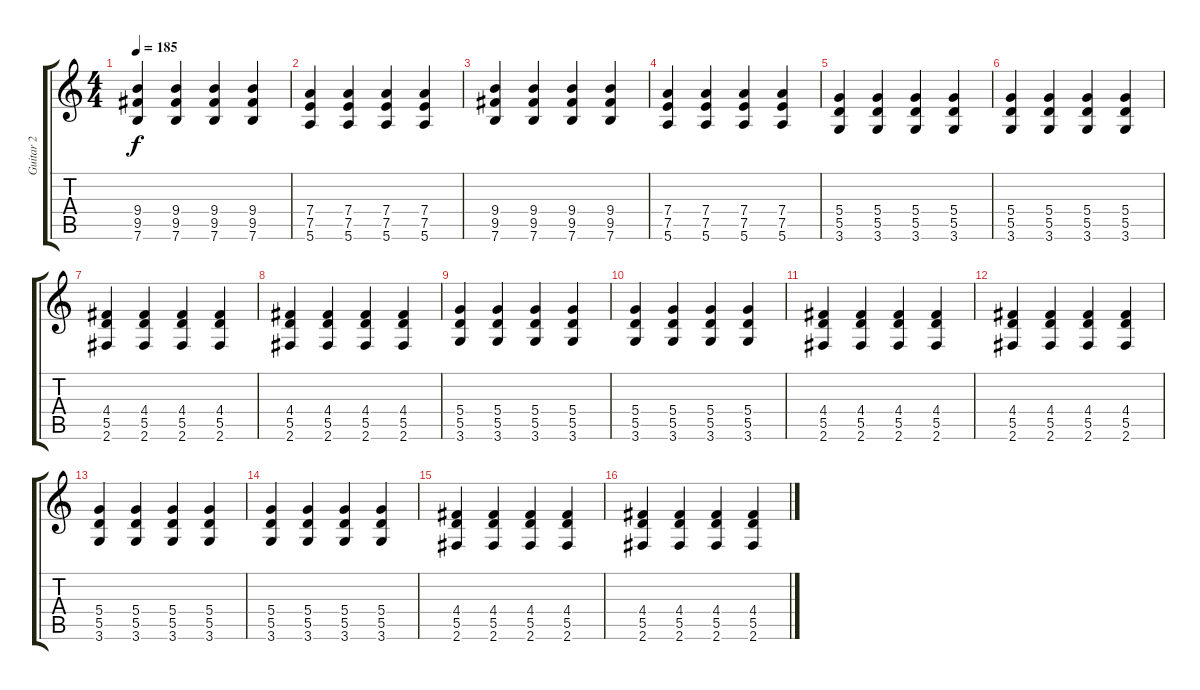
\track ("Guitar 2" "Guitar 2") {instrument overdrivenguitar}
\staff {score tabs}
\tuning (E4 B3 G3 D3 A2 E2) {hide}
\ts (4 4)
\tempo 185
\clef g2
\ks c
(9.4 9.5 7.6).4{dy f} (9.4 9.5 7.6).4 (9.4 9.5 7.6).4 (9.4 9.5 7.6).4 |
(7.4 7.5 5.6).4 (7.4 7.5 5.6).4 (7.4 7.5 5.6).4 (7.4 7.5 5.6).4 |
(9.4 9.5 7.6).4 (9.4 9.5 7.6).4 (9.4 9.5 7.6).4 (9.4 9.5 7.6).4 |
(7.4 7.5 5.6).4 (7.4 7.5 5.6).4 (7.4 7.5 5.6).4 (7.4 7.5 5.6).4 |
(5.4 5.5 3.6).4 (5.4 5.5 3.6).4 (5.4 5.5 3.6).4 (5.4 5.5 3.6).4 |
(5.4 5.5 3.6).4 (5.4 5.5 3.6).4 (5.4 5.5 3.6).4 (5.4 5.5 3.6).4 |
(4.4 5.5 2.6).4 (4.4 5.5 2.6).4 (4.4 5.5 2.6).4 (4.4 5.5 2.6).4 |
(4.4 5.5 2.6).4 (4.4 5.5 2.6).4 (4.4 5.5 2.6).4 (4.4 5.5 2.6).4 |
(5.4 5.5 3.6).4 (5.4 5.5 3.6).4 (5.4 5.5 3.6).4 (5.4 5.5 3.6).4 |
(5.4 5.5 3.6).4 (5.4 5.5 3.6).4 (5.4 5.5 3.6).4 (5.4 5.5 3.6).4 |
(4.4 5.5 2.6).4 (4.4 5.5 2.6).4 (4.4 5.5 2.6).4 (4.4 5.5 2.6).4 |
(4.4 5.5 2.6).4 (4.4 5.5 2.6).4 (4.4 5.5 2.6).4 (4.4 5.5 2.6).4 |
(5.4 5.5 3.6).4 (5.4 5.5 3.6).4 (5.4 5.5 3.6).4 (5.4 5.5 3.6).4 |
(5.4 5.5 3.6).4 (5.4 5.5 3.6).4 (5.4 5.5 3.6).4 (5.4 5.5 3.6).4 |
(4.4 5.5 2.6).4 (4.4 5.5 2.6).4 (4.4 5.5 2.6).4 (4.4 5.5 2.6).4 |
(4.4 5.5 2.6).4 (4.4 5.5 2.6).4 (4.4 5.5 2.6).4 (4.4 5.5 2.6).4
